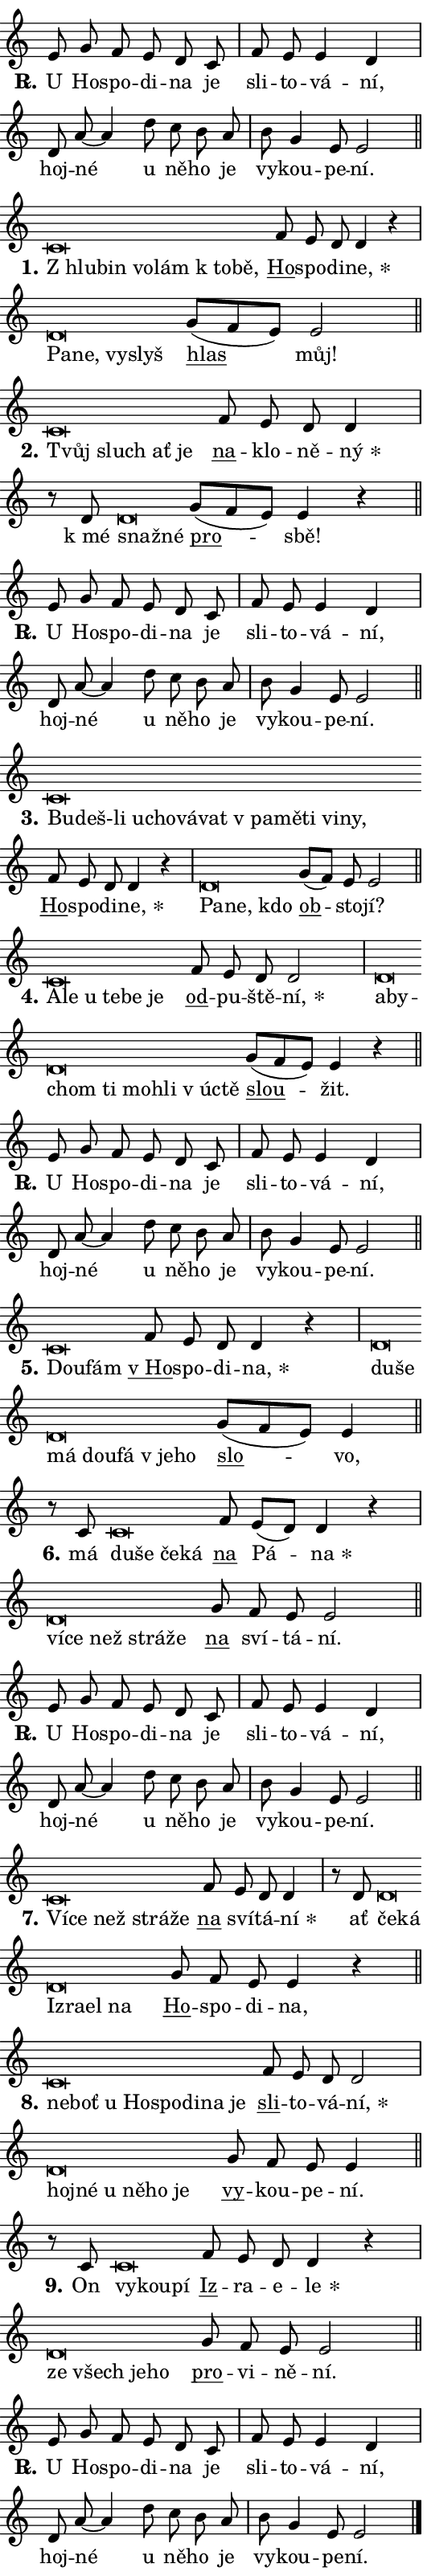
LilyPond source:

\version "2.24.0"
\header { tagline = "" }
\paper {
  indent = 0\cm
  top-margin = 0\cm
  right-margin = 0.13\cm % to fit lyric hyphens
  bottom-margin = 0\cm
  left-margin = 0\cm
  paper-width = 9\cm
  page-breaking = #ly:one-page-breaking
  system-system-spacing.basic-distance = #11
  score-system-spacing.basic-distance = #11
  ragged-last = ##f
}


%% Author: Thomas Morley
%% https://lists.gnu.org/archive/html/lilypond-user/2020-05/msg00002.html
#(define (line-position grob)
"Returns position of @var[grob} in current system:
   @code{'start}, if at first time-step
   @code{'end}, if at last time-step
   @code{'middle} otherwise
"
  (let* ((col (ly:item-get-column grob))
         (ln (ly:grob-object col 'left-neighbor))
         (rn (ly:grob-object col 'right-neighbor))
         (col-to-check-left (if (ly:grob? ln) ln col))
         (col-to-check-right (if (ly:grob? rn) rn col))
         (break-dir-left
           (and
             (ly:grob-property col-to-check-left 'non-musical #f)
             (ly:item-break-dir col-to-check-left)))
         (break-dir-right
           (and
             (ly:grob-property col-to-check-right 'non-musical #f)
             (ly:item-break-dir col-to-check-right))))
        (cond ((eqv? 1 break-dir-left) 'start)
              ((eqv? -1 break-dir-right) 'end)
              (else 'middle))))

#(define (tranparent-at-line-position vctor)
  (lambda (grob)
  "Relying on @code{line-position} select the relevant enry from @var{vctor}.
Used to determine transparency,"
    (case (line-position grob)
      ((end) (not (vector-ref vctor 0)))
      ((middle) (not (vector-ref vctor 1)))
      ((start) (not (vector-ref vctor 2))))))

noteHeadBreakVisibility =
#(define-music-function (break-visibility)(vector?)
"Makes @code{NoteHead}s transparent relying on @var{break-visibility}"
#{
  \override NoteHead.transparent =
    #(tranparent-at-line-position break-visibility)
#})

#(define delete-ledgers-for-transparent-note-heads
  (lambda (grob)
    "Reads whether a @code{NoteHead} is transparent.
If so this @code{NoteHead} is removed from @code{'note-heads} from
@var{grob}, which is supposed to be @code{LedgerLineSpanner}.
As a result ledgers are not printed for this @code{NoteHead}"
    (let* ((nhds-array (ly:grob-object grob 'note-heads))
           (nhds-list
             (if (ly:grob-array? nhds-array)
                 (ly:grob-array->list nhds-array)
                 '()))
           ;; Relies on the transparent-property being done before
           ;; Staff.LedgerLineSpanner.after-line-breaking is executed.
           ;; This is fragile ...
           (to-keep
             (remove
               (lambda (nhd)
                 (ly:grob-property nhd 'transparent #f))
               nhds-list)))
      ;; TODO find a better method to iterate over grob-arrays, similiar
      ;; to filter/remove etc for lists
      ;; For now rebuilt from scratch
      (set! (ly:grob-object grob 'note-heads)  '())
      (for-each
        (lambda (nhd)
          (ly:pointer-group-interface::add-grob grob 'note-heads nhd))
        to-keep))))

squashNotes = {
  \override NoteHead.X-extent = #'(-0.2 . 0.2)
  \override NoteHead.Y-extent = #'(-0.75 . 0)
  \override NoteHead.stencil =
    #(lambda (grob)
       (let ((pos (ly:grob-property grob 'staff-position)))
         (begin
           (if (< pos -7) (display "ERROR: Lower brevis then expected\n") (display ""))
           (if (<= pos -6) ly:text-interface::print ly:note-head::print))))
}
unSquashNotes = {
  \revert NoteHead.X-extent
  \revert NoteHead.Y-extent
  \revert NoteHead.stencil
}

hideNotes = \noteHeadBreakVisibility #begin-of-line-visible
unHideNotes = \noteHeadBreakVisibility #all-visible

% work-around for resetting accidentals
% https://lilypond.org/doc/v2.23/Documentation/notation/displaying-rhythms#unmetered-music
cadenzaMeasure = {
  \cadenzaOff
  \partial 1024 s1024
  \cadenzaOn
}

#(define-markup-command (accent layout props text) (markup?)
  "Underline accented syllable"
  (interpret-markup layout props
    #{\markup \override #'(offset . 4.3) \underline { #text }#}))

responsum = \markup \concat {
  "R" \hspace #-1.05 \path #0.1 #'((moveto 0 0.07) (lineto 0.9 0.8)) \hspace #0.05 "."
}

spaceSize = #0.6828661417322834 % exact space size for TeX Gyre Schola

\layout {
  \context {
    \Staff
    \remove "Time_signature_engraver"
    \override LedgerLineSpanner.after-line-breaking = #delete-ledgers-for-transparent-note-heads
  }
  \context {
    \Lyrics {
      \override LyricSpace.minimum-distance = \spaceSize
      \override LyricText.font-name = #"TeX Gyre Schola"
      \override LyricText.font-size = 1
      \override StanzaNumber.font-name = #"TeX Gyre Schola Bold"
      \override StanzaNumber.font-size = 1
    }
  }
  \context {
    \Score 
    \override NoteHead.text =
      #(lambda (grob) 
        (let ((pos (ly:grob-property grob 'staff-position)))
          #{\markup {
            \combine
              \halign #-0.55 \raise #(if (= pos -6) 0 0.5) \override #'(thickness . 2) \draw-line #'(3.2 . 0)
              \musicglyph "noteheads.sM1"
          }#}))
  }
}

% magnetic-lyrics.ily
%
%   written by
%     Jean Abou Samra <jean@abou-samra.fr>
%     Werner Lemberg <wl@gnu.org>
%
%   adapted by
%     Jiri Hon <jiri.hon@gmail.com>
%
% Version 2022-Apr-15

% https://www.mail-archive.com/lilypond-user@gnu.org/msg149350.html

#(define (Left_hyphen_pointer_engraver context)
   "Collect syllable-hyphen-syllable occurrences in lyrics and store
them in properties.  This engraver only looks to the left.  For
example, if the lyrics input is @code{foo -- bar}, it does the
following.

@itemize @bullet
@item
Set the @code{text} property of the @code{LyricHyphen} grob between
@q{foo} and @q{bar} to @code{foo}.

@item
Set the @code{left-hyphen} property of the @code{LyricText} grob with
text @q{foo} to the @code{LyricHyphen} grob between @q{foo} and
@q{bar}.
@end itemize

Use this auxiliary engraver in combination with the
@code{lyric-@/text::@/apply-@/magnetic-@/offset!} hook."
   (let ((hyphen #f)
         (text #f))
     (make-engraver
      (acknowledgers
       ((lyric-syllable-interface engraver grob source-engraver)
        (set! text grob)))
      (end-acknowledgers
       ((lyric-hyphen-interface engraver grob source-engraver)
        ;(when (not (grob::has-interface grob 'lyric-space-interface))
          (set! hyphen grob)));)
      ((stop-translation-timestep engraver)
       (when (and text hyphen)
         (ly:grob-set-object! text 'left-hyphen hyphen))
       (set! text #f)
       (set! hyphen #f)))))

#(define (lyric-text::apply-magnetic-offset! grob)
   "If the space between two syllables is less than the value in
property @code{LyricText@/.details@/.squash-threshold}, move the right
syllable to the left so that it gets concatenated with the left
syllable.

Use this function as a hook for
@code{LyricText@/.after-@/line-@/breaking} if the
@code{Left_@/hyphen_@/pointer_@/engraver} is active."
   (let ((hyphen (ly:grob-object grob 'left-hyphen #f)))
     (when hyphen
       (let ((left-text (ly:spanner-bound hyphen LEFT)))
         (when (grob::has-interface left-text 'lyric-syllable-interface)
           (let* ((common (ly:grob-common-refpoint grob left-text X))
                  (this-x-ext (ly:grob-extent grob common X))
                  (left-x-ext
                   (begin
                     ;; Trigger magnetism for left-text.
                     (ly:grob-property left-text 'after-line-breaking)
                     (ly:grob-extent left-text common X)))
                  ;; `delta` is the gap width between two syllables.
                  (delta (- (interval-start this-x-ext)
                            (interval-end left-x-ext)))
                  (details (ly:grob-property grob 'details))
                  (threshold (assoc-get 'squash-threshold details 0.2)))
             (when (< delta threshold)
               (let* (;; We have to manipulate the input text so that
                      ;; ligatures crossing syllable boundaries are not
                      ;; disabled.  For languages based on the Latin
                      ;; script this is essentially a beautification.
                      ;; However, for non-Western scripts it can be a
                      ;; necessity.
                      (lt (ly:grob-property left-text 'text))
                      (rt (ly:grob-property grob 'text))
                      (is-space (grob::has-interface hyphen 'lyric-space-interface))
                      (space (if is-space " " ""))
                      (extra-delta (if is-space spaceSize 0))
                      ;; Append new syllable.
                      (ltrt-space (if (and (string? lt) (string? rt))
                                (string-append lt space rt)
                                (make-concat-markup (list lt space rt))))
                      ;; Right-align `ltrt` to the right side.
                      (ltrt-space-markup (grob-interpret-markup
                               grob
                               (make-translate-markup
                                (cons (interval-length this-x-ext) 0)
                                (make-right-align-markup ltrt-space)))))
                 (begin
                   ;; Don't print `left-text`.
                   (ly:grob-set-property! left-text 'stencil #f)
                   ;; Set text and stencil (which holds all collected
                   ;; syllables so far) and shift it to the left.
                   (ly:grob-set-property! grob 'text ltrt-space)
                   (ly:grob-set-property! grob 'stencil ltrt-space-markup)
                   (ly:grob-translate-axis! grob (- (- delta extra-delta)) X))))))))))


#(define (lyric-hyphen::displace-bounds-first grob)
   ;; Make very sure this callback isn't triggered too early.
   (let ((left (ly:spanner-bound grob LEFT))
         (right (ly:spanner-bound grob RIGHT)))
     (ly:grob-property left 'after-line-breaking)
     (ly:grob-property right 'after-line-breaking)
     (ly:lyric-hyphen::print grob)))

squashThreshold = #0.4

\layout {
  \context {
    \Lyrics
    \consists #Left_hyphen_pointer_engraver
    \override LyricText.after-line-breaking =
      #lyric-text::apply-magnetic-offset!
    \override LyricHyphen.stencil = #lyric-hyphen::displace-bounds-first
    \override LyricText.details.squash-threshold = \squashThreshold
    \override LyricHyphen.minimum-distance = 0
    \override LyricHyphen.minimum-length = \squashThreshold
  }
}

squashText = \override LyricText.details.squash-threshold = 9999
unSquashText = \override LyricText.details.squash-threshold = \squashThreshold

leftText = \override LyricText.self-alignment-X = #LEFT
unLeftText = \revert LyricText.self-alignment-X

starOffset = #(lambda (grob) 
                (let ((x_offset (ly:self-alignment-interface::aligned-on-x-parent grob)))
                  (if (= x_offset 0) 0 (+ x_offset 1.2))))

star = #(define-music-function (syllable)(string?)
"Append star separator at the end of a syllable"
#{
  \once \override LyricText.X-offset = #starOffset
  \lyricmode { \markup {
    #syllable
    \override #'((font-name . "TeX Gyre Schola Bold")) \hspace #0.2 \lower #0.65 \larger "*"
  } }
#})

starAccent = #(define-music-function (syllable)(string?)
"Append star separator at the end of a syllable and make accent"
#{
  \once \override LyricText.X-offset = #starOffset
  \lyricmode { \markup {
    \accent #syllable
    \override #'((font-name . "TeX Gyre Schola Bold")) \hspace #0.2 \lower #0.65 \larger "*"
  } }
#})

breath = #(define-music-function (syllable)(string?)
"Append breathing indicator at the end of a syllable"
#{
  \lyricmode { \markup { #syllable "+" } }
#})

optionalBreath = #(define-music-function (syllable)(string?)
"Append optional breathing indicator at the end of a syllable"
#{
  \lyricmode { \markup { #syllable "(+)" } }
#})


\score {
    <<
        \new Voice = "melody" { \cadenzaOn \key c \major \relative { e'8 g f e d c \cadenzaMeasure \bar "|" f e e4 d \cadenzaMeasure \bar "|" d8 a'8~ a4 \bar "" d8 c b a \cadenzaMeasure \bar "|" b g4 e8 e2 \cadenzaMeasure \bar "||" \break } }
        \new Lyrics \lyricsto "melody" { \lyricmode { \set stanza = \responsum
U Ho -- spo -- di -- na je sli -- to -- vá -- ní, hoj -- né u ně -- ho je vy -- kou -- pe -- ní. } }
    >>
    \layout {}
}

\score {
    <<
        \new Voice = "melody" { \cadenzaOn \key c \major \relative { \squashNotes c'\breve*1/16 \hideNotes \breve*1/16 \bar "" \breve*1/16 \bar "" \breve*1/16 \bar "" \breve*1/16 \breve*1/16 \bar "" \unHideNotes \unSquashNotes \bar "" f8 e d d4 r \cadenzaMeasure \bar "|" \squashNotes d\breve*1/16 \hideNotes \breve*1/16 \bar "" \breve*1/16 \breve*1/16 \bar "" \unHideNotes \unSquashNotes \bar "" g8[( f e)] e2 \cadenzaMeasure \bar "||" \break } }
        \new Lyrics \lyricsto "melody" { \lyricmode { \set stanza = "1."
\leftText "Z hlu" -- \squashText bin vo -- lám "k to" -- bě, \unLeftText \unSquashText \markup \accent Ho -- spo -- di -- \star ne, \leftText Pa -- \squashText ne, vy -- slyš \unLeftText \unSquashText \markup \accent hlas můj! } }
    >>
    \layout {}
}

\score {
    <<
        \new Voice = "melody" { \cadenzaOn \key c \major \relative { \squashNotes c'\breve*1/16 \hideNotes \breve*1/16 \bar "" \breve*1/16 \breve*1/16 \bar "" \unHideNotes \unSquashNotes \bar "" f8 e d d4 \cadenzaMeasure \bar "|" r8 d \squashNotes d\breve*1/16 \hideNotes \breve*1/16 \bar "" \unHideNotes \unSquashNotes \bar "" g8[( f e)] e4 r \cadenzaMeasure \bar "||" \break } }
        \new Lyrics \lyricsto "melody" { \lyricmode { \set stanza = "2."
\leftText Tvůj \squashText sluch ať je \unLeftText \unSquashText \markup \accent na -- klo -- ně -- \star ný "k mé" \leftText snaž -- \squashText né \unLeftText \unSquashText \markup \accent pro -- sbě! } }
    >>
    \layout {}
}

\score {
    <<
        \new Voice = "melody" { \cadenzaOn \key c \major \relative { e'8 g f e d c \cadenzaMeasure \bar "|" f e e4 d \cadenzaMeasure \bar "|" d8 a'8~ a4 \bar "" d8 c b a \cadenzaMeasure \bar "|" b g4 e8 e2 \cadenzaMeasure \bar "||" \break } }
        \new Lyrics \lyricsto "melody" { \lyricmode { \set stanza = \responsum
U Ho -- spo -- di -- na je sli -- to -- vá -- ní, hoj -- né u ně -- ho je vy -- kou -- pe -- ní. } }
    >>
    \layout {}
}

\score {
    <<
        \new Voice = "melody" { \cadenzaOn \key c \major \relative { \squashNotes c'\breve*1/16 \hideNotes \breve*1/16 \bar "" \breve*1/16 \bar "" \breve*1/16 \bar "" \breve*1/16 \bar "" \breve*1/16 \bar "" \breve*1/16 \bar "" \breve*1/16 \bar "" \breve*1/16 \bar "" \breve*1/16 \breve*1/16 \bar "" \unHideNotes \unSquashNotes \bar "" f8 e d d4 r \cadenzaMeasure \bar "|" \squashNotes d\breve*1/16 \hideNotes \breve*1/16 \breve*1/16 \bar "" \unHideNotes \unSquashNotes \bar "" g8[( f)] e e2 \cadenzaMeasure \bar "||" \break } }
        \new Lyrics \lyricsto "melody" { \lyricmode { \set stanza = "3."
\leftText Bu -- \squashText deš-li u -- cho -- vá -- vat "v pa" -- mě -- ti vi -- ny, \unLeftText \unSquashText \markup \accent Ho -- spo -- di -- \star ne, \leftText Pa -- \squashText ne, kdo \unLeftText \unSquashText \markup \accent ob -- sto -- jí? } }
    >>
    \layout {}
}

\score {
    <<
        \new Voice = "melody" { \cadenzaOn \key c \major \relative { \squashNotes c'\breve*1/16 \hideNotes \breve*1/16 \bar "" \breve*1/16 \bar "" \breve*1/16 \bar "" \breve*1/16 \breve*1/16 \bar "" \unHideNotes \unSquashNotes \bar "" f8 e d d2 \cadenzaMeasure \bar "|" \squashNotes d\breve*1/16 \hideNotes \breve*1/16 \bar "" \breve*1/16 \bar "" \breve*1/16 \bar "" \breve*1/16 \bar "" \breve*1/16 \bar "" \breve*1/16 \breve*1/16 \bar "" \unHideNotes \unSquashNotes \bar "" g8[( f e)] e4 r \cadenzaMeasure \bar "||" \break } }
        \new Lyrics \lyricsto "melody" { \lyricmode { \set stanza = "4."
\leftText A -- \squashText le u te -- be je \unLeftText \unSquashText \markup \accent od -- pu -- ště -- \star ní, \leftText a -- \squashText by -- chom ti mo -- hli "v ú" -- ctě \unLeftText \unSquashText \markup \accent slou -- žit. } }
    >>
    \layout {}
}

\score {
    <<
        \new Voice = "melody" { \cadenzaOn \key c \major \relative { e'8 g f e d c \cadenzaMeasure \bar "|" f e e4 d \cadenzaMeasure \bar "|" d8 a'8~ a4 \bar "" d8 c b a \cadenzaMeasure \bar "|" b g4 e8 e2 \cadenzaMeasure \bar "||" \break } }
        \new Lyrics \lyricsto "melody" { \lyricmode { \set stanza = \responsum
U Ho -- spo -- di -- na je sli -- to -- vá -- ní, hoj -- né u ně -- ho je vy -- kou -- pe -- ní. } }
    >>
    \layout {}
}

\score {
    <<
        \new Voice = "melody" { \cadenzaOn \key c \major \relative { \squashNotes c'\breve*1/16 \hideNotes \breve*1/16 \bar "" \unHideNotes \unSquashNotes \bar "" f8 e d d4 r \cadenzaMeasure \bar "|" \squashNotes d\breve*1/16 \hideNotes \breve*1/16 \bar "" \breve*1/16 \bar "" \breve*1/16 \bar "" \breve*1/16 \bar "" \breve*1/16 \breve*1/16 \bar "" \unHideNotes \unSquashNotes \bar "" g8[( f e)] e4 \cadenzaMeasure \bar "||" \break } }
        \new Lyrics \lyricsto "melody" { \lyricmode { \set stanza = "5."
\leftText Dou -- \squashText fám \unLeftText \unSquashText \markup \accent "v Ho" -- spo -- di -- \star na, \leftText du -- \squashText še má dou -- fá "v je" -- ho \unLeftText \unSquashText \markup \accent slo -- vo, } }
    >>
    \layout {}
}

\score {
    <<
        \new Voice = "melody" { \cadenzaOn \key c \major \relative { r8 c' \squashNotes c\breve*1/16 \hideNotes \breve*1/16 \bar "" \breve*1/16 \breve*1/16 \bar "" \unHideNotes \unSquashNotes \bar "" f8 e[( d)] d4 r \cadenzaMeasure \bar "|" \squashNotes d\breve*1/16 \hideNotes \breve*1/16 \bar "" \breve*1/16 \bar "" \breve*1/16 \breve*1/16 \bar "" \unHideNotes \unSquashNotes \bar "" g8 f e e2 \cadenzaMeasure \bar "||" \break } }
        \new Lyrics \lyricsto "melody" { \lyricmode { \set stanza = "6."
má \leftText du -- \squashText še če -- ká \unLeftText \unSquashText \markup \accent na Pá -- \star na \leftText ví -- \squashText ce než strá -- že \unLeftText \unSquashText \markup \accent na sví -- tá -- ní. } }
    >>
    \layout {}
}

\score {
    <<
        \new Voice = "melody" { \cadenzaOn \key c \major \relative { e'8 g f e d c \cadenzaMeasure \bar "|" f e e4 d \cadenzaMeasure \bar "|" d8 a'8~ a4 \bar "" d8 c b a \cadenzaMeasure \bar "|" b g4 e8 e2 \cadenzaMeasure \bar "||" \break } }
        \new Lyrics \lyricsto "melody" { \lyricmode { \set stanza = \responsum
U Ho -- spo -- di -- na je sli -- to -- vá -- ní, hoj -- né u ně -- ho je vy -- kou -- pe -- ní. } }
    >>
    \layout {}
}

\score {
    <<
        \new Voice = "melody" { \cadenzaOn \key c \major \relative { \squashNotes c'\breve*1/16 \hideNotes \breve*1/16 \bar "" \breve*1/16 \bar "" \breve*1/16 \breve*1/16 \bar "" \unHideNotes \unSquashNotes \bar "" f8 e d d4 \cadenzaMeasure \bar "|" r8 d \squashNotes d\breve*1/16 \hideNotes \breve*1/16 \bar "" \breve*1/16 \bar "" \breve*1/16 \bar "" \breve*1/16 \breve*1/16 \bar "" \unHideNotes \unSquashNotes \bar "" g8 f e e4 r \cadenzaMeasure \bar "||" \break } }
        \new Lyrics \lyricsto "melody" { \lyricmode { \set stanza = "7."
\leftText Ví -- \squashText ce než strá -- že \unLeftText \unSquashText \markup \accent na sví -- tá -- \star ní ať \leftText če -- \squashText ká Iz -- ra -- el na \unLeftText \unSquashText \markup \accent Ho -- spo -- di -- na, } }
    >>
    \layout {}
}

\score {
    <<
        \new Voice = "melody" { \cadenzaOn \key c \major \relative { \squashNotes c'\breve*1/16 \hideNotes \breve*1/16 \bar "" \breve*1/16 \bar "" \breve*1/16 \bar "" \breve*1/16 \bar "" \breve*1/16 \bar "" \breve*1/16 \breve*1/16 \bar "" \unHideNotes \unSquashNotes \bar "" f8 e d d2 \cadenzaMeasure \bar "|" \squashNotes d\breve*1/16 \hideNotes \breve*1/16 \bar "" \breve*1/16 \bar "" \breve*1/16 \bar "" \breve*1/16 \breve*1/16 \bar "" \unHideNotes \unSquashNotes \bar "" g8 f e e4 \cadenzaMeasure \bar "||" \break } }
        \new Lyrics \lyricsto "melody" { \lyricmode { \set stanza = "8."
\leftText ne -- \squashText boť u Ho -- spo -- di -- na je \unLeftText \unSquashText \markup \accent sli -- to -- vá -- \star ní, \leftText hoj -- \squashText né u ně -- ho je \unLeftText \unSquashText \markup \accent vy -- kou -- pe -- ní. } }
    >>
    \layout {}
}

\score {
    <<
        \new Voice = "melody" { \cadenzaOn \key c \major \relative { r8 c' \squashNotes c\breve*1/16 \hideNotes \breve*1/16 \breve*1/16 \bar "" \unHideNotes \unSquashNotes \bar "" f8 e d d4 r \cadenzaMeasure \bar "|" \squashNotes d\breve*1/16 \hideNotes \breve*1/16 \bar "" \breve*1/16 \breve*1/16 \bar "" \unHideNotes \unSquashNotes \bar "" g8 f e e2 \cadenzaMeasure \bar "||" \break } }
        \new Lyrics \lyricsto "melody" { \lyricmode { \set stanza = "9."
On \leftText vy -- \squashText kou -- pí \unLeftText \unSquashText \markup \accent Iz -- ra -- e -- \star le \leftText ze \squashText všech je -- ho \unLeftText \unSquashText \markup \accent pro -- vi -- ně -- ní. } }
    >>
    \layout {}
}

\score {
    <<
        \new Voice = "melody" { \cadenzaOn \key c \major \relative { e'8 g f e d c \cadenzaMeasure \bar "|" f e e4 d \cadenzaMeasure \bar "|" d8 a'8~ a4 \bar "" d8 c b a \cadenzaMeasure \bar "|" b g4 e8 e2 \cadenzaMeasure \bar "||" \break } \bar "|." }
        \new Lyrics \lyricsto "melody" { \lyricmode { \set stanza = \responsum
U Ho -- spo -- di -- na je sli -- to -- vá -- ní, hoj -- né u ně -- ho je vy -- kou -- pe -- ní. } }
    >>
    \layout {}
}
